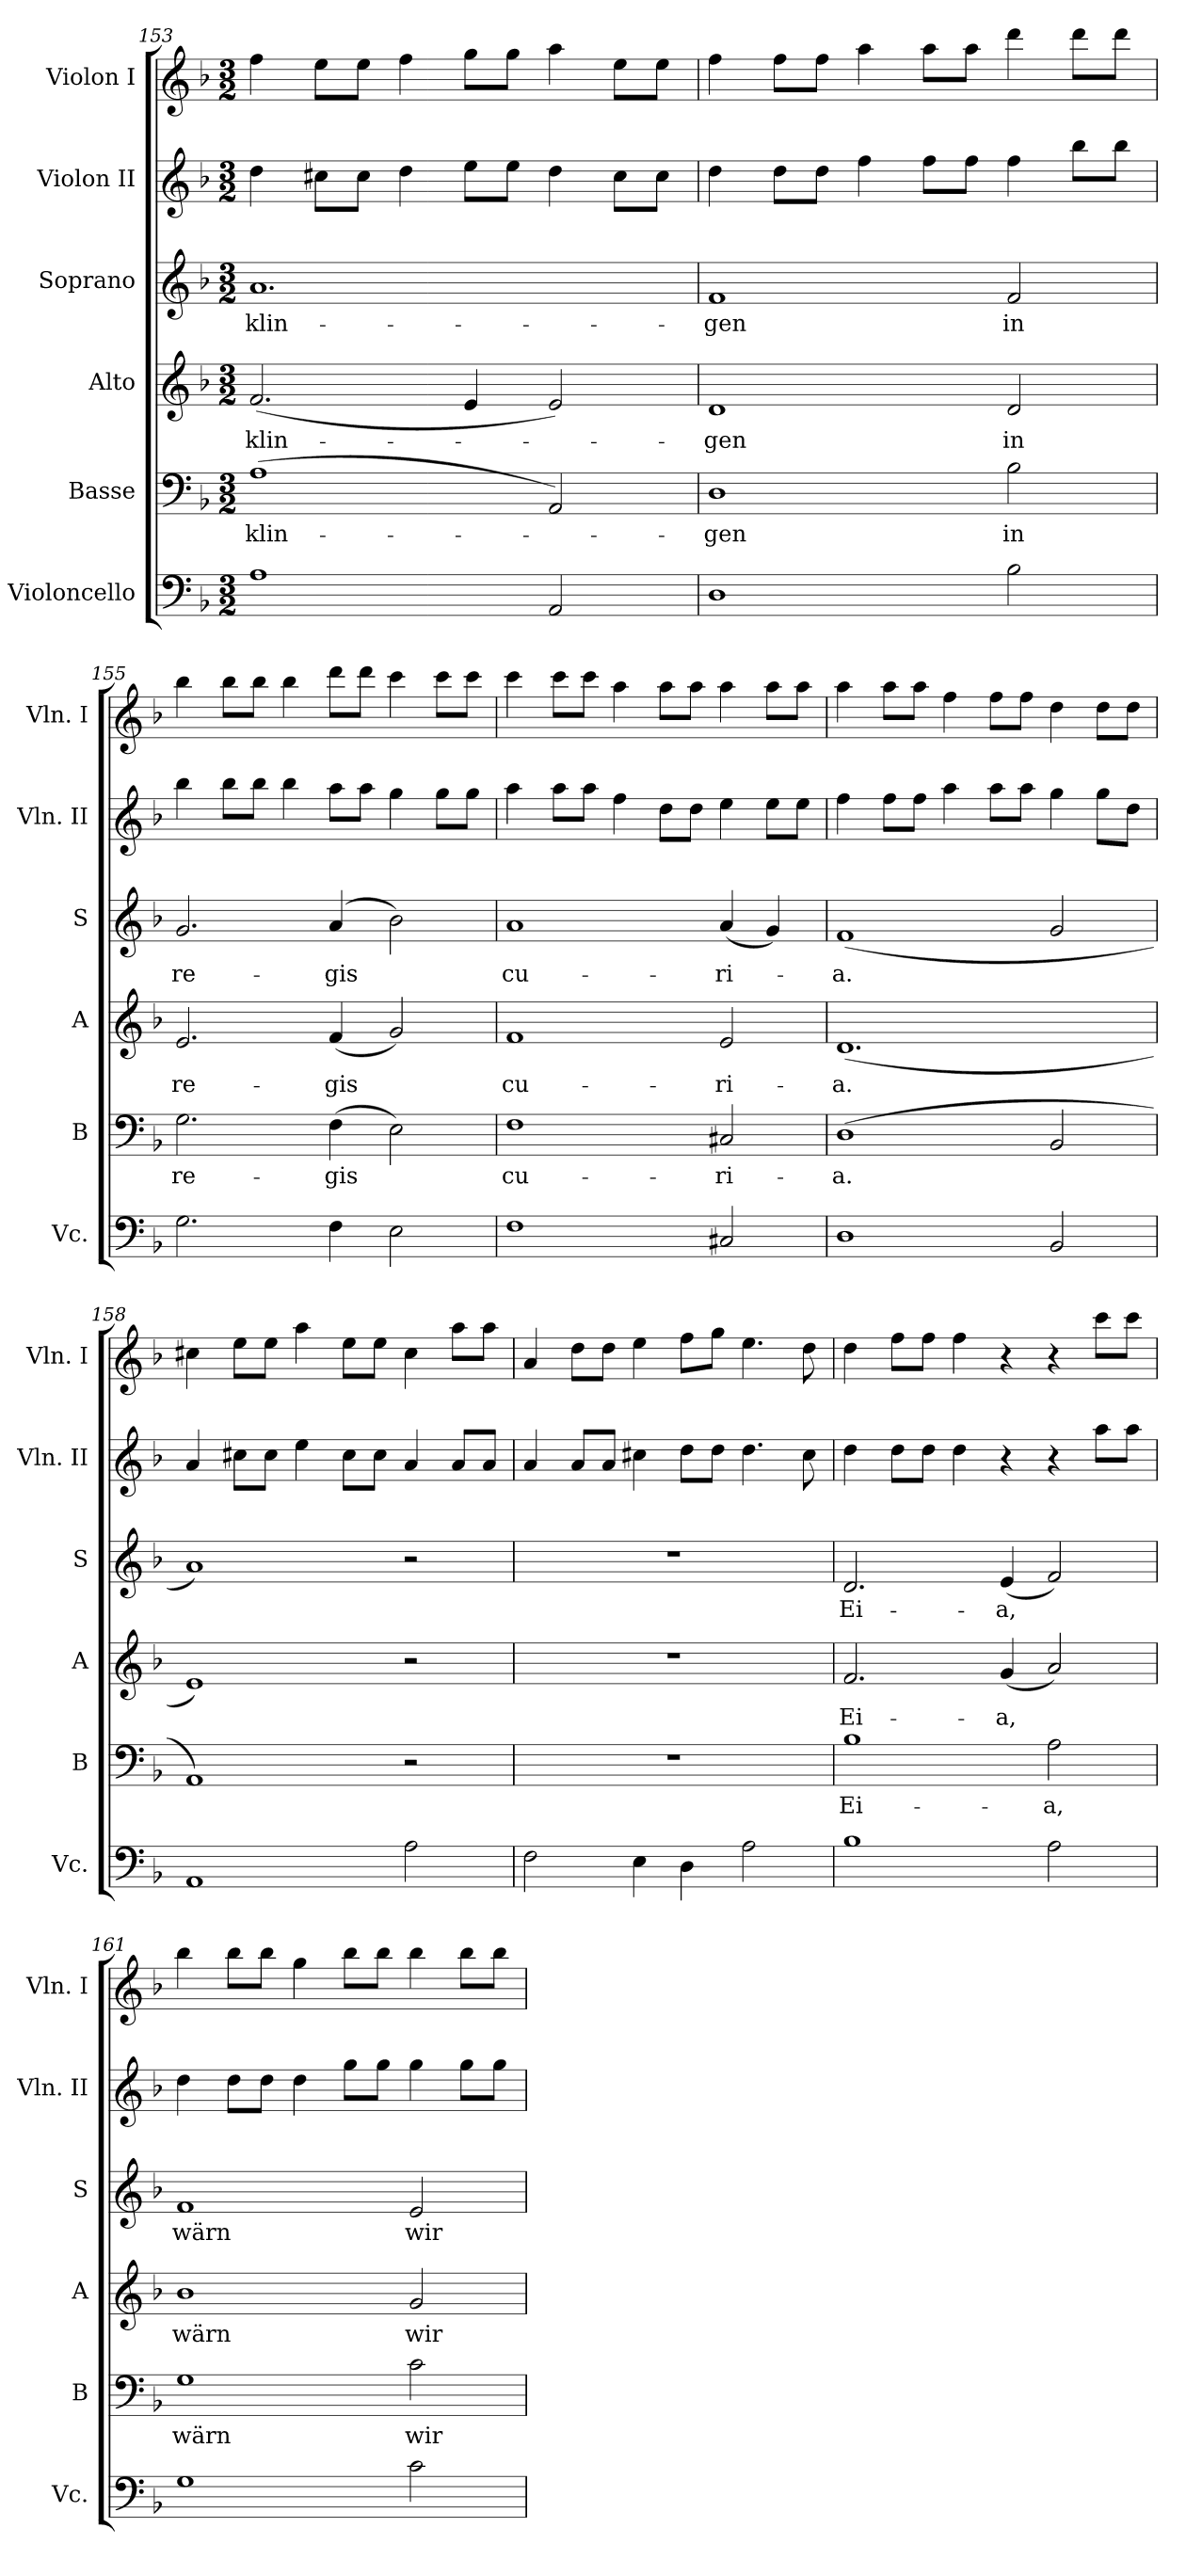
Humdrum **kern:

**kern	**kern	**text	**kern	**text	**kern	**text	**kern	**kern
*part6	*part5	*part5	*part4	*part4	*part3	*part3	*part2	*part1
*staff6	*staff5	*staff5	*staff4	*staff4	*staff3	*staff3	*staff2	*staff1
*I"Violoncello	*I"Basse	*	*I"Alto	*	*I"Soprano	*	*I"Violon II	*I"Violon I
*I'Vc.	*I'B	*	*I'A	*	*I'S	*	*I'Vln. II	*I'Vln. I
*clefF4	*clefF4	*	*clefG2	*	*clefG2	*	*clefG2	*clefG2
*k[b-]	*k[b-]	*	*k[b-]	*	*k[b-]	*	*k[b-]	*k[b-]
*F:	*F:	*	*F:	*	*F:	*	*F:	*F:
*M3/2	*M3/2	*	*M3/2	*	*M3/2	*	*M3/2	*M3/2
=153	=153	=153	=153	=153	=153	=153	=153	=153
1A	(1A	klin-	(2.f/	klin-	1.a	klin-	4dd\	4ff\
.	.	.	.	.	.	.	8cc#X\L	8ee\L
.	.	.	.	.	.	.	8cc#\J	8ee\J
.	.	.	.	.	.	.	4dd\	4ff\
.	.	.	4e/	.	.	.	8ee\L	8gg\L
.	.	.	.	.	.	.	8ee\J	8gg\J
2AA/	2AA/)	.	2e/)	.	.	.	4dd\	4aa\
.	.	.	.	.	.	.	8cc#\L	8ee\L
.	.	.	.	.	.	.	8cc#\J	8ee\J
=154	=154	=154	=154	=154	=154	=154	=154	=154
1D	1D	-gen	1d	-gen	1f	-gen	4dd\	4ff\
.	.	.	.	.	.	.	8dd\L	8ff\L
.	.	.	.	.	.	.	8dd\J	8ff\J
.	.	.	.	.	.	.	4ff\	4aa\
.	.	.	.	.	.	.	8ff\L	8aa\L
.	.	.	.	.	.	.	8ff\J	8aa\J
2B-\	2B-\	in	2d/	in	2f/	in	4ff\	4ddd\
.	.	.	.	.	.	.	8bb-\L	8ddd\L
.	.	.	.	.	.	.	8bb-\J	8ddd\J
=155	=155	=155	=155	=155	=155	=155	=155	=155
2.G\	2.G\	re-	2.e/	re-	2.g/	re-	4bb-\	4bb-\
.	.	.	.	.	.	.	8bb-\L	8bb-\L
.	.	.	.	.	.	.	8bb-\J	8bb-\J
.	.	.	.	.	.	.	4bb-\	4bb-\
4F\	(4F\	-gis	(4f/	-gis	(4a/	-gis	8aa\L	8ddd\L
.	.	.	.	.	.	.	8aa\J	8ddd\J
2E\	2E\)	.	2g/)	.	2b-\)	.	4gg\	4ccc\
.	.	.	.	.	.	.	8gg\L	8ccc\L
.	.	.	.	.	.	.	8gg\J	8ccc\J
!!LO:PB:g=z
=156	=156	=156	=156	=156	=156	=156	=156	=156
1F	1F	cu-	1f	cu-	1a	cu-	4aa\	4ccc\
.	.	.	.	.	.	.	8aa\L	8ccc\L
.	.	.	.	.	.	.	8aa\J	8ccc\J
.	.	.	.	.	.	.	4ff\	4aa\
.	.	.	.	.	.	.	8dd\L	8aa\L
.	.	.	.	.	.	.	8dd\J	8aa\J
2C#X/	2C#X/	-ri-	2e/	-ri-	(4a/	-ri-	4ee\	4aa\
.	.	.	.	.	4g/)	.	8ee\L	8aa\L
.	.	.	.	.	.	.	8ee\J	8aa\J
=157	=157	=157	=157	=157	=157	=157	=157	=157
1D	(1D	-a.	(1.d	-a.	(1f	-a.	4ff\	4aa\
.	.	.	.	.	.	.	8ff\L	8aa\L
.	.	.	.	.	.	.	8ff\J	8aa\J
.	.	.	.	.	.	.	4aa\	4ff\
.	.	.	.	.	.	.	8aa\L	8ff\L
.	.	.	.	.	.	.	8aa\J	8ff\J
2BB-/	2BB-/	.	.	.	2g/	.	4gg\	4dd\
.	.	.	.	.	.	.	8gg\L	8dd\L
.	.	.	.	.	.	.	8dd\J	8dd\J
=158	=158	=158	=158	=158	=158	=158	=158	=158
1AA	1AA)	.	1e)	.	1a)	.	4a/	4cc#X\
.	.	.	.	.	.	.	8cc#X\L	8ee\L
.	.	.	.	.	.	.	8cc#\J	8ee\J
.	.	.	.	.	.	.	4ee\	4aa\
.	.	.	.	.	.	.	8cc#\L	8ee\L
.	.	.	.	.	.	.	8cc#\J	8ee\J
2A\	2r	.	2r	.	2r	.	4a/	4cc#\
.	.	.	.	.	.	.	8a/L	8aa\L
.	.	.	.	.	.	.	8a/J	8aa\J
=159	=159	=159	=159	=159	=159	=159	=159	=159
2F\	1.r	.	1.r	.	1.r	.	4a/	4a/
.	.	.	.	.	.	.	8a/L	8dd\L
.	.	.	.	.	.	.	8a/J	8dd\J
4E\	.	.	.	.	.	.	4cc#X\	4ee\
4D\	.	.	.	.	.	.	8dd\L	8ff\L
.	.	.	.	.	.	.	8dd\J	8gg\J
2A\	.	.	.	.	.	.	4.dd\	4.ee\
.	.	.	.	.	.	.	8cc#\	8dd\
=160	=160	=160	=160	=160	=160	=160	=160	=160
1B-	1B-	Ei-	2.f/	Ei-	2.d/	Ei-	4dd\	4dd\
.	.	.	.	.	.	.	8dd\L	8ff\L
.	.	.	.	.	.	.	8dd\J	8ff\J
.	.	.	.	.	.	.	4dd\	4ff\
.	.	.	(4g/	-a,	(4e/	-a,	4r	4r
2A\	2A\	-a,	2a/)	.	2f/)	.	4r	4r
.	.	.	.	.	.	.	8aa\L	8ccc\L
.	.	.	.	.	.	.	8aa\J	8ccc\J
!!LO:LB:g=z
=161	=161	=161	=161	=161	=161	=161	=161	=161
1G	1G	wärn	1b-	wärn	1f	wärn	4dd\	4bb-\
.	.	.	.	.	.	.	8dd\L	8bb-\L
.	.	.	.	.	.	.	8dd\J	8bb-\J
.	.	.	.	.	.	.	4dd\	4gg\
.	.	.	.	.	.	.	8gg\L	8bb-\L
.	.	.	.	.	.	.	8gg\J	8bb-\J
2c\	2c\	wir	2g/	wir	2e/	wir	4gg\	4bb-\
.	.	.	.	.	.	.	8gg\L	8bb-\L
.	.	.	.	.	.	.	8gg\J	8bb-\J
=	=	=	=	=	=	=	=	=
*-	*-	*-	*-	*-	*-	*-	*-	*-
